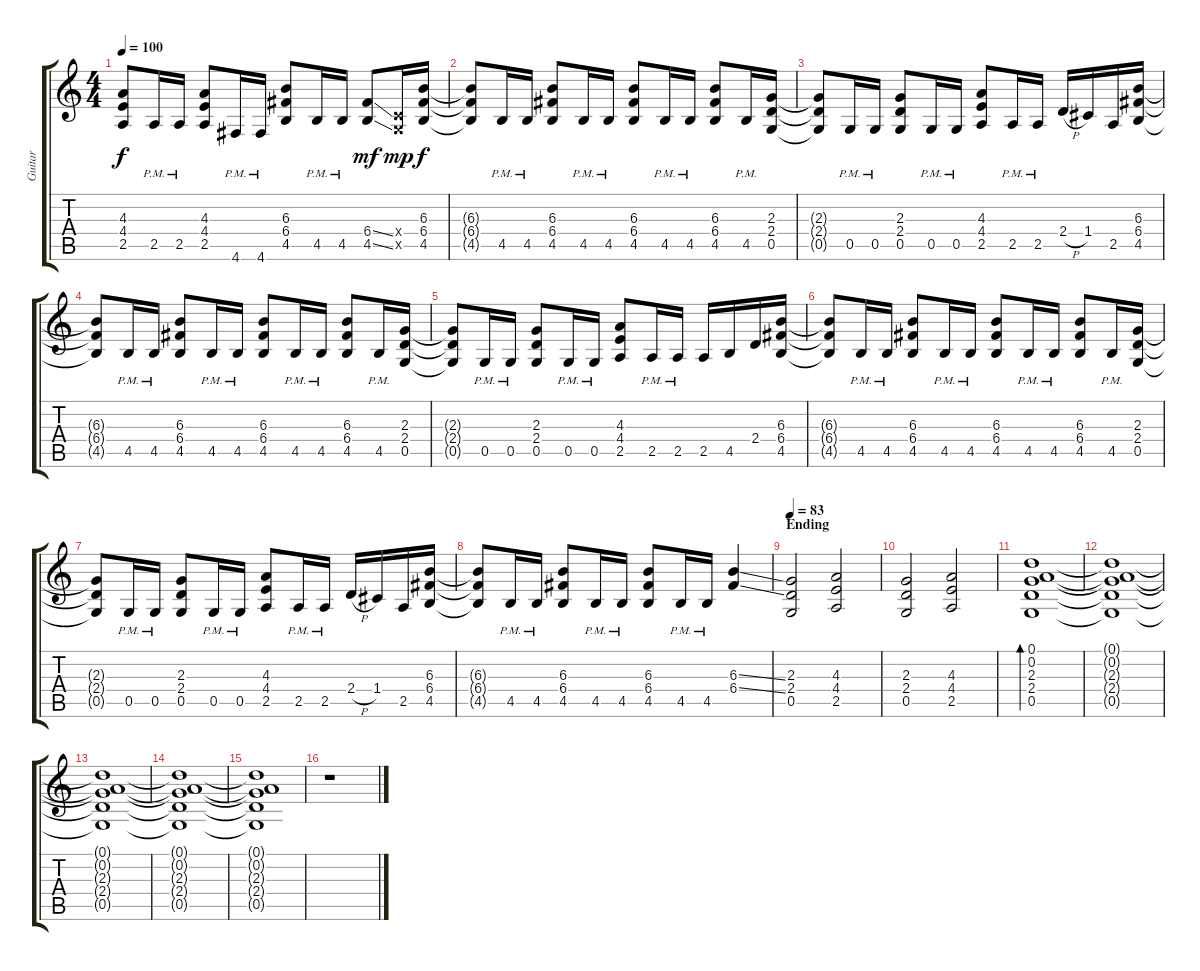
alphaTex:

\track ("Guitar" "Guitar") {instrument distortionguitar}
\staff {score tabs}
\tuning (D4 A3 F3 C3 G2 D2) {hide}
\ts (4 4)
\tempo 100
\clef g2
\ks c
(4.3{t} 4.4{t} 2.5{t}).8{dy f} 2.5{pm}.16 2.5{pm}.16 (4.3 4.4 2.5).8 4.6{pm}.16 4.6{pm}.16 (6.3 6.4 4.5).8 4.5{pm}.16 4.5{pm}.16 (6.4{ss} 4.5{ss}).8{dy mf} (0.4{x} 0.5{x}).16{dy mp} (6.3 6.4 4.5).16{dy f} |
(6.3{t} 6.4{t} 4.5{t}).8 4.5{pm}.16 4.5{pm}.16 (6.3 6.4 4.5).8 4.5{pm}.16 4.5{pm}.16 (6.3 6.4 4.5).8 4.5{pm}.16 4.5{pm}.16 (6.3 6.4 4.5).8 4.5{pm}.16 (2.3 2.4 0.5).16 |
(2.3{t} 2.4{t} 0.5{t}).8 0.5{pm}.16 0.5{pm}.16 (2.3 2.4 0.5).8 0.5{pm}.16 0.5{pm}.16 (4.3 4.4 2.5).8 2.5{pm}.16 2.5{pm}.16 2.4{h}.16 1.4.16 2.5.16 (6.3 6.4 4.5).16 |
(6.3{t} 6.4{t} 4.5{t}).8 4.5{pm}.16 4.5{pm}.16 (6.3 6.4 4.5).8 4.5{pm}.16 4.5{pm}.16 (6.3 6.4 4.5).8 4.5{pm}.16 4.5{pm}.16 (6.3 6.4 4.5).8 4.5{pm}.16 (2.3 2.4 0.5).16 |
(2.3{t} 2.4{t} 0.5{t}).8 0.5{pm}.16 0.5{pm}.16 (2.3 2.4 0.5).8 0.5{pm}.16 0.5{pm}.16 (4.3 4.4 2.5).8 2.5{pm}.16 2.5{pm}.16 2.5.16 4.5.16 2.4.16 (6.3 6.4 4.5).16 |
(6.3{t} 6.4{t} 4.5{t}).8 4.5{pm}.16 4.5{pm}.16 (6.3 6.4 4.5).8 4.5{pm}.16 4.5{pm}.16 (6.3 6.4 4.5).8 4.5{pm}.16 4.5{pm}.16 (6.3 6.4 4.5).8 4.5{pm}.16 (2.3 2.4 0.5).16 |
(2.3{t} 2.4{t} 0.5{t}).8 0.5{pm}.16 0.5{pm}.16 (2.3 2.4 0.5).8 0.5{pm}.16 0.5{pm}.16 (4.3 4.4 2.5).8 2.5{pm}.16 2.5{pm}.16 2.4{h}.16 1.4.16 2.5.16 (6.3 6.4 4.5).16 |
(6.3{t} 6.4{t} 4.5{t}).8 4.5{pm}.16 4.5{pm}.16 (6.3 6.4 4.5).8 4.5{pm}.16 4.5{pm}.16 (6.3 6.4 4.5).8 4.5{pm}.16 4.5{pm}.16 (6.3{ss} 6.4{ss}).4 |
\section ("" "Ending")
\tempo 83
(2.3 2.4 0.5).2 (4.3 4.4 2.5).2 |
(2.3 2.4 0.5).2 (4.3 4.4 2.5).2 |
(0.1 0.2 2.3 2.4 0.5).1{bd 60 volume 2} |
(0.1{t} 0.2{t} 2.3{t} 2.4{t} 0.5{t}).1 |
(0.1{t} 0.2{t} 2.3{t} 2.4{t} 0.5{t}).1 |
(0.1{t} 0.2{t} 2.3{t} 2.4{t} 0.5{t}).1 |
(0.1{t} 0.2{t} 2.3{t} 2.4{t} 0.5{t}).1 |
r.1
